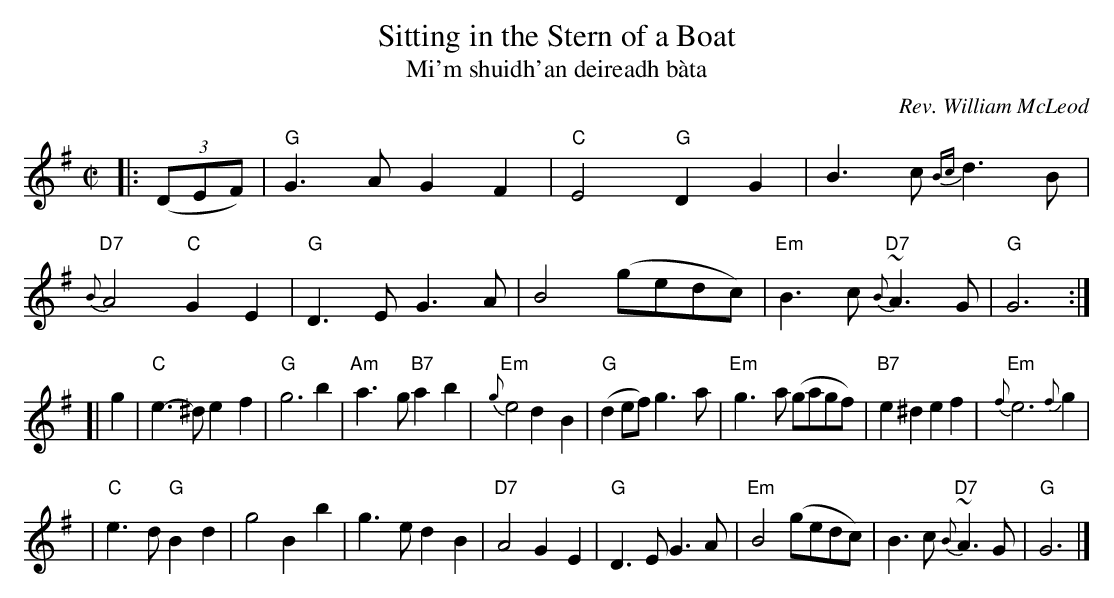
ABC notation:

X:1
T: Sitting in the Stern of a Boat
T: Mi'm shuidh'an deireadh b\`ata
C: Rev. William McLeod
M: C|
L: 1/4
K: G
|: ((3D/E/F/) \
| "G"G>-A G-F  | "C"E2 "G"D-G     |    B>-c    {Bc}d>-B | "D7"{B}A2 "C"G-E \
| "G"D>-E G>-A |    B2 (g/e/d/c/) | "Em"B>c "D7"{B}~A>G | "G"G3 :|
[| g \
| "C"e>-^d   e-f  |  "G"g3   b          | "Am"a>-g "B7"a-b     | "Em"{g}e2 d-B \
| "G"(de/f/) g>-a | "Em"g>-a (g/a/g/f/) | "B7"e^d      ef      | "Em"{f}e3 {f}g |
| "C"e>-d "G"B-d  |     g2   B-b        |     g>-e     d-B     | "D7"A2    G-E \
| "G"D>E     G>A  | "Em"B2   (g/e/d/c/) |     B>c  "D7"{B}~A>G | "G"G3 |]
